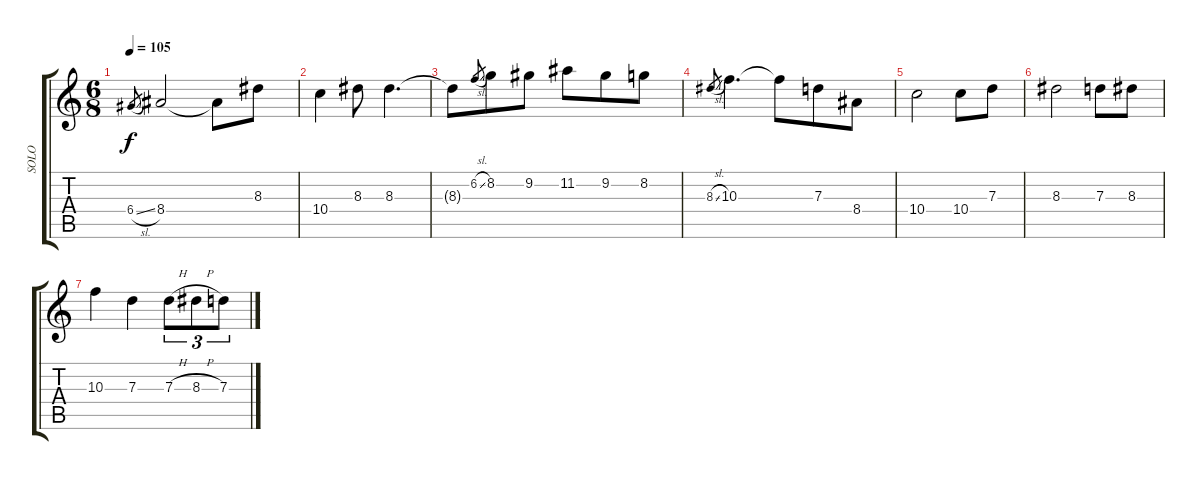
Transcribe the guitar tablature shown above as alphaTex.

\track ("SOLO" "SOLO") {instrument acousticguitarnylon}
\staff {score tabs}
\tuning (E4 B3 G3 D3 A2 E2) {hide}
\ts (6 8)
\tempo 105
\clef g2
\ks c
6.4{sl}.8{gr dy f} 8.4.2 8.4{t}.8 8.3.8 |
10.4.4 8.3.8 8.3.4{d} |
8.3{t}.8 6.2{sl}.8{gr} 8.2.8 9.2.8 11.2.8 9.2.8 8.2.8 |
8.3{sl}.8{gr} 10.3.4{d} 10.3{t}.8 7.3.8 8.4.8 |
10.4.2 10.4.8 7.3.8 |
8.3.2 7.3.8 8.3.8 |
10.3.4 7.3.4 7.3{h}.8{tu (3 2)} 8.3{h}.8{tu (3 2)} 7.3.8{tu (3 2)}
